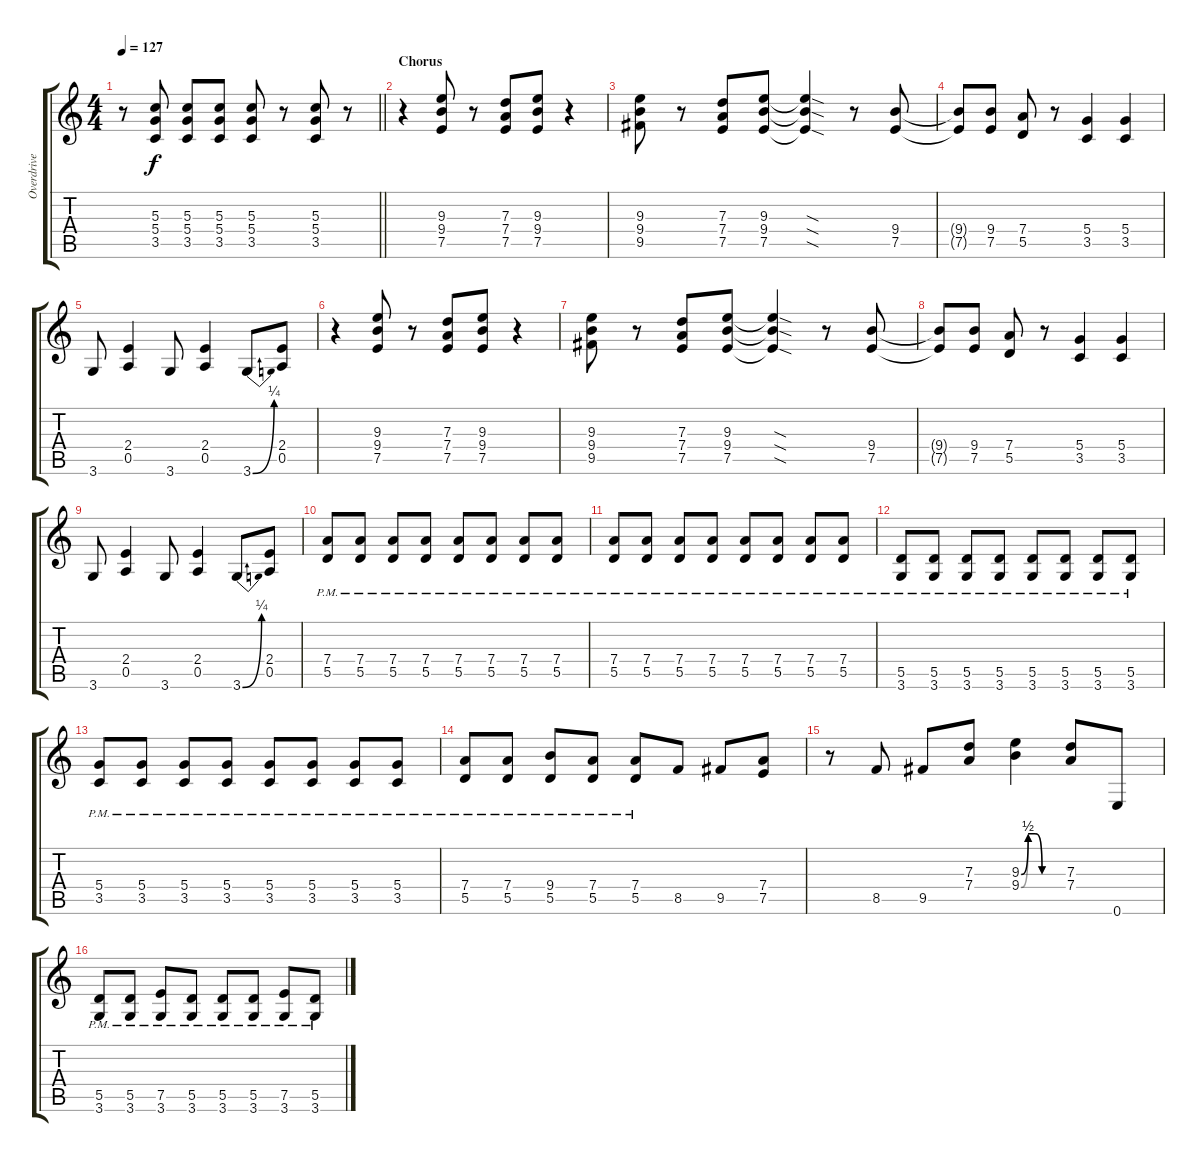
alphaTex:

\track ("Overdrive Guitar" "Overdrive ") {instrument overdrivenguitar}
\staff {score tabs}
\tuning (E4 B3 G3 D3 A2 E2) {hide}
\ts (4 4)
\tempo 127
\clef g2
\barLineRight lightlight
\ks c
r.8{dy f} (5.3 5.4 3.5).8 (5.3 5.4 3.5).8 (5.3 5.4 3.5).8 (5.3 5.4 3.5).8 r.8 (5.3 5.4 3.5).8 r.8 |
\section ("" "Chorus")
r.4 (9.3 9.4 7.5).8 r.8 (7.3 7.4 7.5).8 (9.3 9.4 7.5).8 r.4 |
(9.3 9.4 9.5).8 r.8 (7.3 7.4 7.5).8 (9.3 9.4 7.5).8 (9.3{sod t} 9.4{sod t} 7.5{sod t}).4 r.8 (9.4 7.5).8 |
(9.4{t} 7.5{t}).8 (9.4 7.5).8 (7.4 5.5).8 r.8 (5.4 3.5).4 (5.4 3.5).4 |
3.6.8 (2.4 0.5).4 3.6.8 (2.4 0.5).4 3.6{be (bend 0 0 60 1)}.8 (2.4 0.5).8 |
r.4 (9.3 9.4 7.5).8 r.8 (7.3 7.4 7.5).8 (9.3 9.4 7.5).8 r.4 |
(9.3 9.4 9.5).8 r.8 (7.3 7.4 7.5).8 (9.3 9.4 7.5).8 (9.3{sod t} 9.4{sod t} 7.5{sod t}).4 r.8 (9.4 7.5).8 |
(9.4{t} 7.5{t}).8 (9.4 7.5).8 (7.4 5.5).8 r.8 (5.4 3.5).4 (5.4 3.5).4 |
3.6.8 (2.4 0.5).4 3.6.8 (2.4 0.5).4 3.6{be (bend 0 0 60 1)}.8 (2.4 0.5).8 |
(7.4{pm} 5.5{pm}).8 (7.4{pm} 5.5{pm}).8 (7.4{pm} 5.5{pm}).8 (7.4{pm} 5.5{pm}).8 (7.4{pm} 5.5{pm}).8 (7.4{pm} 5.5{pm}).8 (7.4{pm} 5.5{pm}).8 (7.4{pm} 5.5{pm}).8 |
(7.4{pm} 5.5{pm}).8 (7.4{pm} 5.5{pm}).8 (7.4{pm} 5.5{pm}).8 (7.4{pm} 5.5{pm}).8 (7.4{pm} 5.5{pm}).8 (7.4{pm} 5.5{pm}).8 (7.4{pm} 5.5{pm}).8 (7.4{pm} 5.5{pm}).8 |
(5.5{pm} 3.6{pm}).8 (5.5{pm} 3.6{pm}).8 (5.5{pm} 3.6{pm}).8 (5.5{pm} 3.6{pm}).8 (5.5{pm} 3.6{pm}).8 (5.5{pm} 3.6{pm}).8 (5.5{pm} 3.6{pm}).8 (5.5{pm} 3.6{pm}).8 |
(5.4{pm} 3.5{pm}).8 (5.4{pm} 3.5{pm}).8 (5.4{pm} 3.5{pm}).8 (5.4{pm} 3.5{pm}).8 (5.4{pm} 3.5{pm}).8 (5.4{pm} 3.5{pm}).8 (5.4{pm} 3.5{pm}).8 (5.4{pm} 3.5{pm}).8 |
(7.4{pm} 5.5{pm}).8 (7.4{pm} 5.5{pm}).8 (9.4{pm} 5.5{pm}).8 (7.4{pm} 5.5{pm}).8 (7.4 5.5{pm}).8 8.5.8 9.5.8 (7.4 7.5).8 |
r.8 8.5.8 9.5.8 (7.3 7.4).8 (9.3{be (custom 0 0 10 2 20 2 30 0 60 0)} 9.4{be (custom 0 0 10 2 20 2 30 0 60 0)}).4 (7.3 7.4).8 0.6.8 |
(5.5{pm} 3.6{pm}).8 (5.5{pm} 3.6{pm}).8 (7.5{pm} 3.6{pm}).8 (5.5{pm} 3.6{pm}).8 (5.5{pm} 3.6{pm}).8 (5.5{pm} 3.6{pm}).8 (7.5{pm} 3.6{pm}).8 (5.5{pm} 3.6{pm}).8
